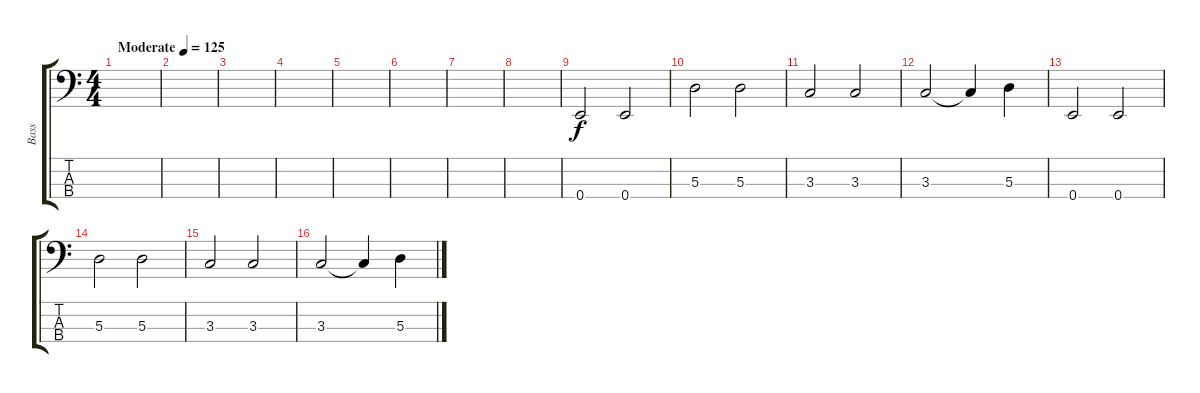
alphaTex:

\track ("Bass" "Bass") {instrument electricbassfinger}
\staff {score tabs}
\tuning (G2 D2 A1 E1) {hide}
\ts (4 4)
\tempo (125 "Moderate")
\clef f4
\ks c
|
|
|
|
|
|
|
|
0.4.2 0.4.2 |
5.3.2 5.3.2 |
3.3.2 3.3.2 |
3.3.2 3.3{t}.4 5.3.4 |
0.4.2 0.4.2 |
5.3.2 5.3.2 |
3.3.2 3.3.2 |
3.3.2 3.3{t}.4 5.3.4
